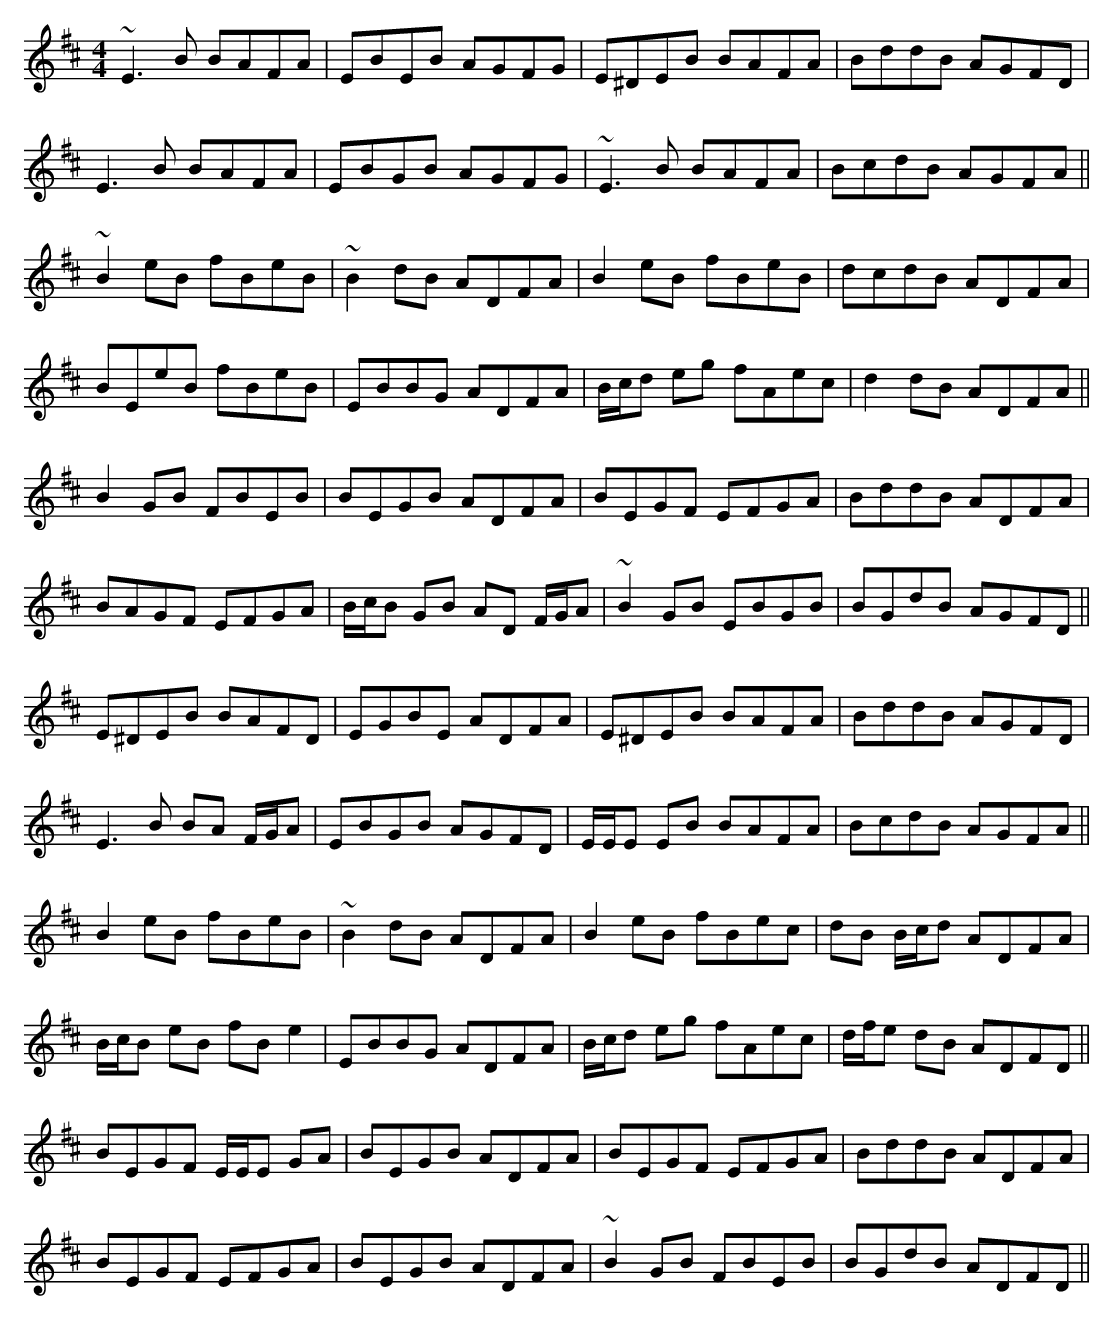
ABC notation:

X:1
M:4/4
K:Edor
~E3 B BAFA|EBEB AGFG|E^DEB BAFA|BddB AGFD|
E3 B BAFA|EBGB AGFG|~E3 B BAFA|BcdB AGFA||
~B2 eB fBeB|~B2 dB ADFA|B2 eB fBeB|dcdB ADFA|
BEeB fBeB|EBBG ADFA|B/c/d eg fAec|d2 dB ADFA||
B2 GB FBEB|BEGB ADFA|BEGF EFGA|BddB ADFA|
BAGF EFGA|B/c/B GB AD F/G/A|~B2 GB EBGB|BGdB AGFD||
E^DEB BAFD|EGBE ADFA|E^DEB BAFA|BddB AGFD|
E3 B BA F/G/A|EBGB AGFD|E/E/E EB BAFA|BcdB AGFA||
B2 eB fBeB|~B2 dB ADFA|B2 eB fBec|dB B/c/d ADFA|
B/c/B eB fB e2|EBBG ADFA|B/c/d eg fAec|d/f/e dB ADFD||
BEGF E/E/E GA|BEGB ADFA|BEGF EFGA|BddB ADFA|
BEGF EFGA|BEGB ADFA|~B2 GB FBEB|BGdB ADFD||
